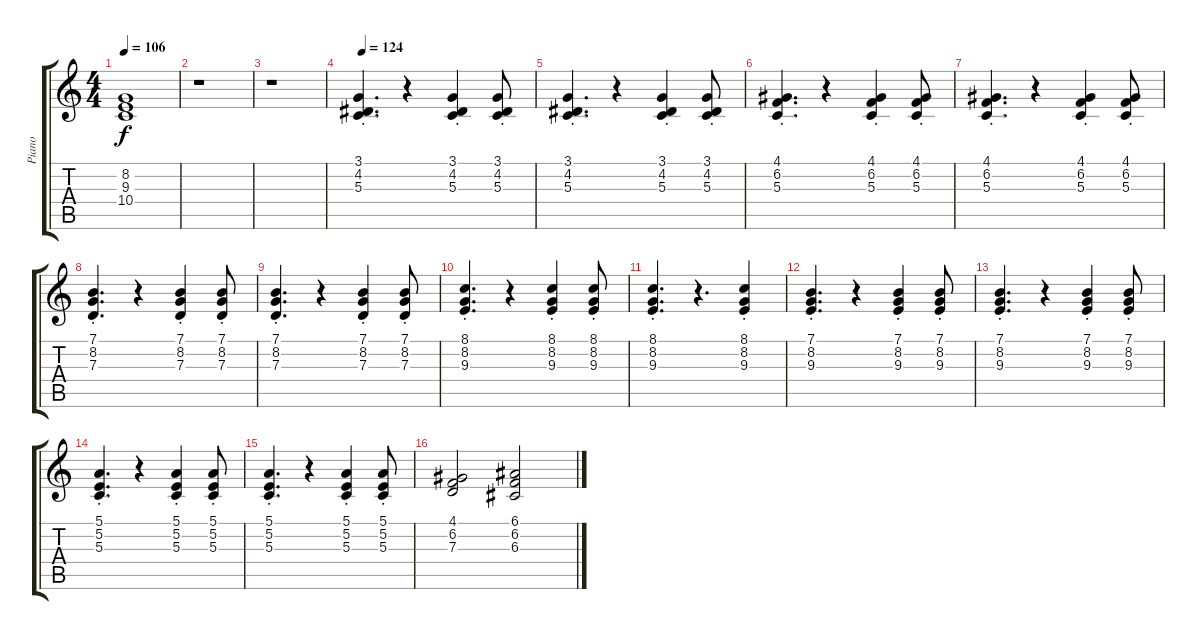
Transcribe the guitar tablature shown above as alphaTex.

\track ("Piano" "Piano") {instrument acousticgrandpiano}
\staff {score tabs}
\tuning (E4 B3 G3 D3 A2 E2) {hide}
\ts (4 4)
\tempo 106
\clef g2
\ks c
(8.2{t} 9.3{t} 10.4{t}).1{dy f} |
r.1 |
r.1 |
\tempo 124
(3.1{st} 4.2{st} 5.3{st}).4{d} r.4 (3.1{st} 4.2{st} 5.3{st}).4 (3.1{st} 4.2{st} 5.3{st}).8 |
(3.1{st} 4.2{st} 5.3{st}).4{d} r.4 (3.1{st} 4.2{st} 5.3{st}).4 (3.1{st} 4.2{st} 5.3{st}).8 |
(4.1{st} 6.2{st} 5.3{st}).4{d} r.4 (4.1{st} 6.2{st} 5.3{st}).4 (4.1{st} 6.2{st} 5.3{st}).8 |
(4.1{st} 6.2{st} 5.3{st}).4{d} r.4 (4.1{st} 6.2{st} 5.3{st}).4 (4.1{st} 6.2{st} 5.3{st}).8 |
(7.1{st} 8.2{st} 7.3{st}).4{d} r.4 (7.1{st} 8.2{st} 7.3{st}).4 (7.1{st} 8.2{st} 7.3{st}).8 |
(7.1{st} 8.2{st} 7.3{st}).4{d} r.4 (7.1{st} 8.2{st} 7.3{st}).4 (7.1{st} 8.2{st} 7.3{st}).8 |
(8.1{st} 8.2{st} 9.3{st}).4{d} r.4 (8.1{st} 8.2{st} 9.3{st}).4 (8.1{st} 8.2{st} 9.3{st}).8 |
(8.1{st} 8.2{st} 9.3{st}).4{d} r.4{d} (8.1{st} 8.2{st} 9.3{st}).4 |
(7.1{st} 8.2{st} 9.3{st}).4{d} r.4 (7.1{st} 8.2{st} 9.3{st}).4 (7.1{st} 8.2{st} 9.3{st}).8 |
(7.1{st} 8.2{st} 9.3{st}).4{d} r.4 (7.1{st} 8.2{st} 9.3{st}).4 (7.1{st} 8.2{st} 9.3{st}).8 |
(5.1{st} 5.2{st} 5.3{st}).4{d} r.4 (5.1{st} 5.2{st} 5.3{st}).4 (5.1{st} 5.2{st} 5.3{st}).8 |
(5.1{st} 5.2{st} 5.3{st}).4{d} r.4 (5.1{st} 5.2{st} 5.3{st}).4 (5.1{st} 5.2{st} 5.3{st}).8 |
(4.1 6.2 7.3).2 (6.1 6.2 6.3).2
